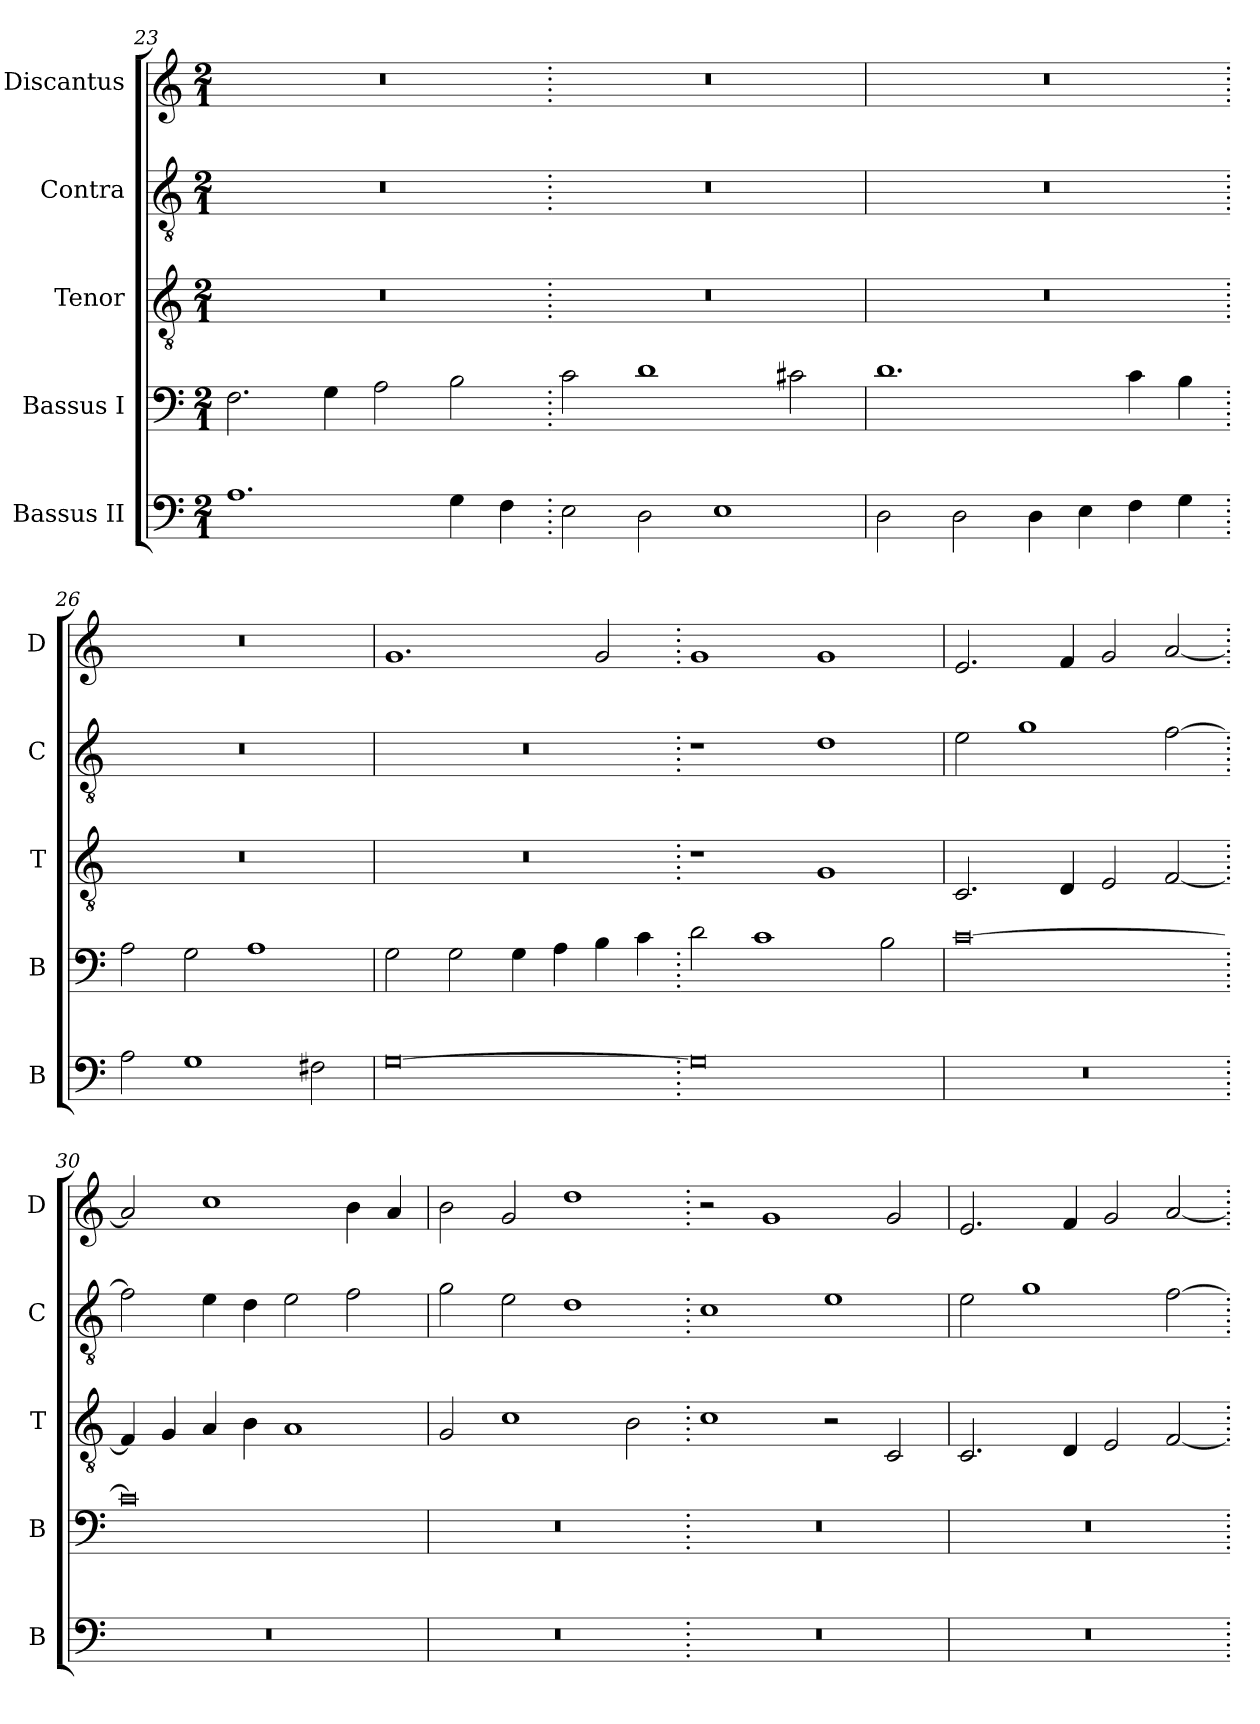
**kern	**kern	**kern	**kern	**kern
*part5	*part4	*part3	*part2	*part1
*staff5	*staff4	*staff3	*staff2	*staff1
*I"Bassus II	*I"Bassus I	*I"Tenor	*I"Contra	*I"Discantus
*I'B	*I'B	*I'T	*I'C	*I'D
*clefF4	*clefF4	*clefGv2	*clefGv2	*clefG2
*k[]	*k[]	*k[]	*k[]	*k[]
*M2/1	*M2/1	*M2/1	*M2/1	*M2/1
=23	=23	=23	=23	=23
1.A	2.F\	0r	0r	0r
.	4G\	.	.	.
.	2A\	.	.	.
4G\	2B\	.	.	.
4F\	.	.	.	.
=24.	=24.	=24.	=24.	=24.
2E\	2c\	0r	0r	0r
2D\	1d	.	.	.
1E	.	.	.	.
.	2c#X\	.	.	.
=25	=25	=25	=25	=25
2D\	1.d	0r	0r	0r
2D\	.	.	.	.
4D\	.	.	.	.
4E\	.	.	.	.
4F\	4c\	.	.	.
4G\	4B\	.	.	.
=26.	=26.	=26.	=26.	=26.
2A\	2A\	0r	0r	0r
1G	2G\	.	.	.
.	1A	.	.	.
2F#X\	.	.	.	.
=27	=27	=27	=27	=27
[0G	2G\	0r	0r	1.g
.	2G\	.	.	.
.	4G\	.	.	.
.	4A\	.	.	.
.	4B\	.	.	2g/
.	4c\	.	.	.
=28.	=28.	=28.	=28.	=28.
0G]	2d\	1r	1r	1g
.	1c	.	.	.
.	.	1G	1d	1g
.	2B\	.	.	.
=29	=29	=29	=29	=29
0r	[0c	2.C/	2e\	2.e/
.	.	.	1g	.
.	.	4D/	.	4f/
.	.	2E/	.	2g/
.	.	[2F/	[2f\	[2a/
=30.	=30.	=30.	=30.	=30.
0r	0c]	4F/]	2f\]	2a/]
.	.	4G/	.	.
.	.	4A/	4e\	1cc
.	.	4B\	4d\	.
.	.	1A	2e\	.
.	.	.	2f\	4b\
.	.	.	.	4a/
=31	=31	=31	=31	=31
0r	0r	2G/	2g\	2b\
.	.	1c	2e\	2g/
.	.	.	1d	1dd
.	.	2B\	.	.
=32.	=32.	=32.	=32.	=32.
0r	0r	1c	1c	2r
.	.	.	.	1g
.	.	2r	1e	.
.	.	2C/	.	2g/
=33	=33	=33	=33	=33
0r	0r	2.C/	2e\	2.e/
.	.	.	1g	.
.	.	4D/	.	4f/
.	.	2E/	.	2g/
.	.	[2F/	[2f\	[2a/
=.	=.	=.	=.	=.
*-	*-	*-	*-	*-
